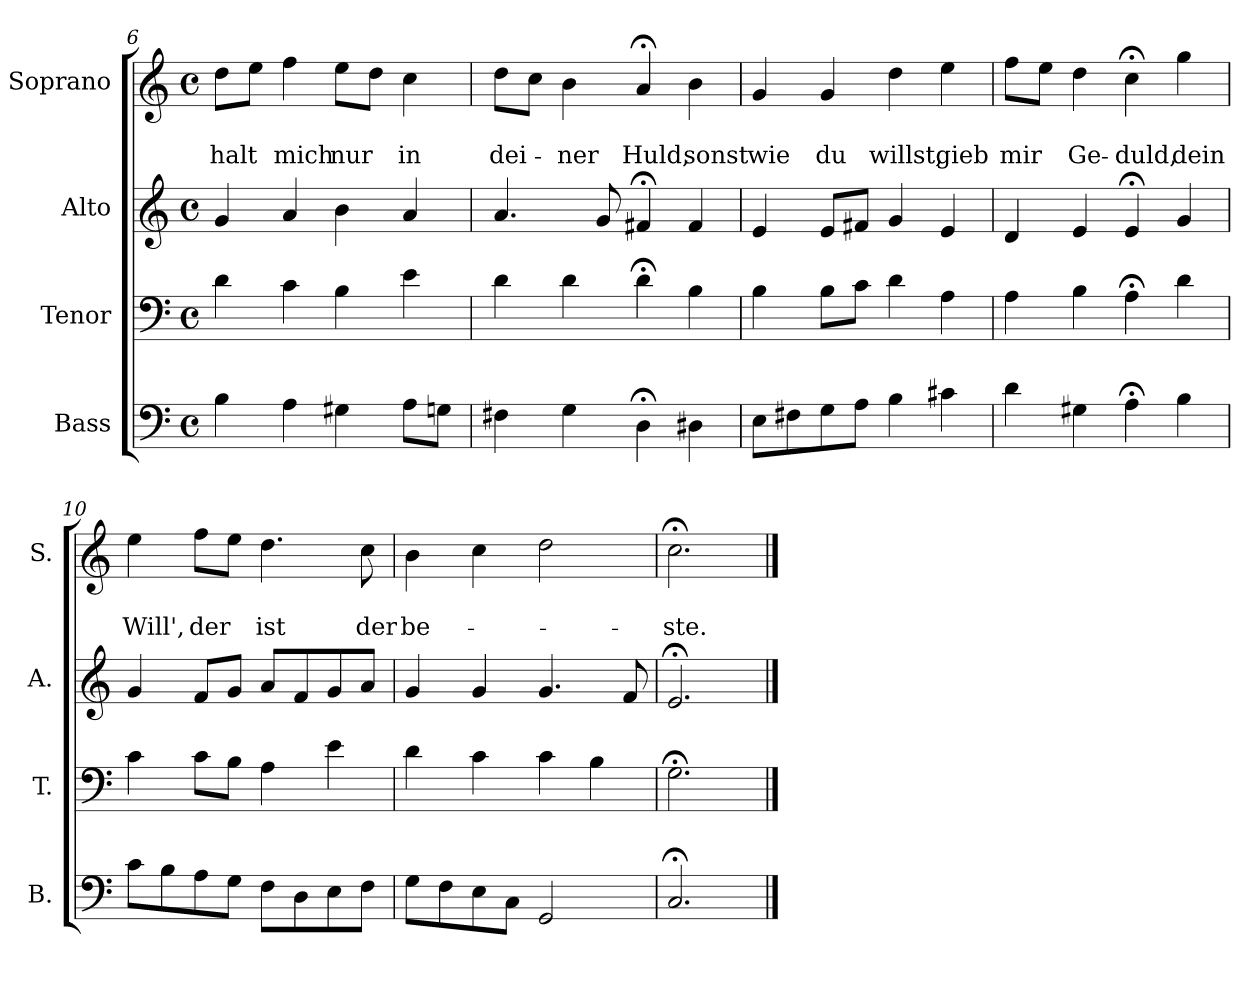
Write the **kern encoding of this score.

**kern	**kern	**kern	**kern	**text	**text
*part4	*part3	*part2	*part1	*part1	*part1
*staff4	*staff3	*staff2	*staff1	*staff1	*staff1
*I"Bass	*I"Tenor	*I"Alto	*I"Soprano	*	*
*I'B.	*I'T.	*I'A.	*I'S.	*	*
*clefF4	*clefF4	*clefG2	*clefG2	*	*
*k[]	*k[]	*k[]	*k[]	*	*
*	*	*	*C:	*	*
*M4/4	*M4/4	*M4/4	*M4/4	*	*
*met(c)	*met(c)	*met(c)	*met(c)	*	*
=6	=6	=6	=6	=6	=6
4B\	4d\	4g/	8dd\L	.	-halt
.	.	.	8ee\J	.	.
4A\	4c\	4a/	4ff\	.	mich
4G#X\	4B\	4b\	8ee\L	.	nur
.	.	.	8dd\J	.	.
8A\L	4e\	4a/	4cc\	.	in
8Gn\J	.	.	.	.	.
=7	=7	=7	=7	=7	=7
4F#X\	4d\	4.a/	8dd\L	.	dei-
.	.	.	8cc\J	.	.
4G\	4d\	.	4b\	.	-ner
.	.	8g/	.	.	.
4D;<\	4d;<\	4f#X;</	4a;</	.	Huld,
4D#X\	4B\	4f#/	4b\	.	sonst
=8	=8	=8	=8	=8	=8
8E\L	4B\	4e/	4g/	.	wie
8F#X\	.	.	.	.	.
8G\	8B\L	8e/L	4g/	.	du
8A\J	8c\J	8f#X/J	.	.	.
4B\	4d\	4g/	4dd\	.	willst,
4c#X\	4A\	4e/	4ee\	.	gieb
!!LO:PB:g=z
=9	=9	=9	=9	=9	=9
4d\	4A\	4d/	8ff\L	.	mir
.	.	.	8ee\J	.	.
4G#X\	4B\	4e/	4dd\	.	Ge-
4A;<\	4A;<\	4e;</	4cc;<\	.	-duld,
4B\	4d\	4g/	4gg\	.	dein
=10	=10	=10	=10	=10	=10
8c\L	4c\	4g/	4ee\	.	Will',
8B\	.	.	.	.	.
8A\	8c\L	8f/L	8ff\L	.	der
8G\J	8B\J	8g/J	8ee\J	.	.
8F\L	4A\	8a/L	4.dd\	.	ist
8D\	.	8f/	.	.	.
8E\	4e\	8g/	.	.	.
8F\J	.	8a/J	8cc\	.	der
=11	=11	=11	=11	=11	=11
8G\L	4d\	4g/	4b\	.	be-
8F\	.	.	.	.	.
8E\	4c\	4g/	4cc\	.	.
8C\J	.	.	.	.	.
2GG/	4c\	4.g/	2dd\	.	.
.	4B\	.	.	.	.
.	.	8f/	.	.	.
=12	=12	=12	=12	=12	=12
2.C;</	2.G;<\	2.e;</	2.cc;<\	.	-ste.
==	==	==	==	==	==
*-	*-	*-	*-	*-	*-
